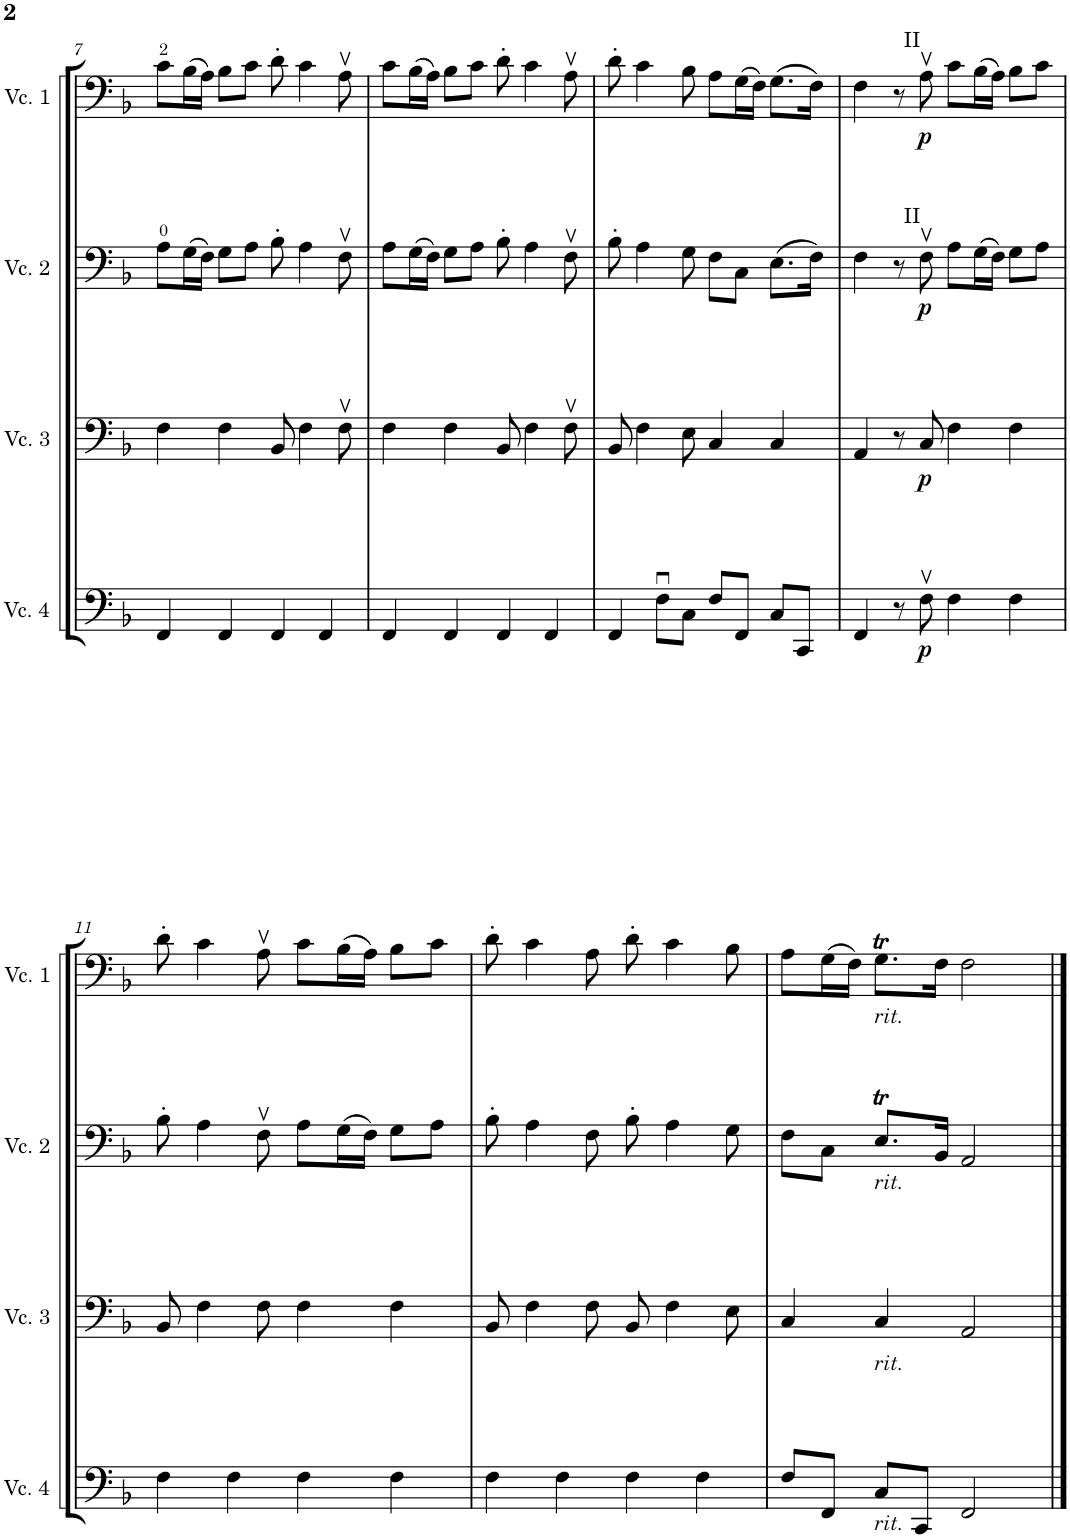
**kern	**dynam	**kern	**dynam	**kern	**dynam	**kern	**dynam
*part4	*part4	*part3	*part3	*part2	*part2	*part1	*part1
*staff4	*staff4	*staff3	*staff3	*staff2	*staff2	*staff1	*staff1
*I"Cello 4	*	*I"Cello 3	*	*I"Cello 2	*	*I"Cello 1	*
!!LO:PB:g=z
*clefF4	*	*clefF4	*	*clefF4	*	*clefF4	*
*k[b-]	*	*k[b-]	*	*k[b-]	*	*k[b-]	*
*M4/4	*	*M4/4	*	*M4/4	*	*M4/4	*
*met(c)	*	*met(c)	*	*met(c)	*	*met(c)	*
=7	=7	=7	=7	=7	=7	=7	=7
4FF/	.	4F\	.	8A\L	.	8c\L	.
.	.	.	.	(16G\L	.	(16B-\L	.
.	.	.	.	16F\JJ)	.	16A\JJ)	.
4FF/	.	4F\	.	8G\L	.	8B-\L	.
.	.	.	.	8A\J	.	8c\J	.
4FF/	.	8BB-/	.	8B-'\	.	8d'\	.
.	.	4F\	.	4A\	.	4c\	.
4FF/	.	.	.	.	.	.	.
.	.	8Fv\	.	8Fv\	.	8Av\	.
=8	=8	=8	=8	=8	=8	=8	=8
4FF/	.	4F\	.	8A\L	.	8c\L	.
.	.	.	.	(16G\L	.	(16B-\L	.
.	.	.	.	16F\JJ)	.	16A\JJ)	.
4FF/	.	4F\	.	8G\L	.	8B-\L	.
.	.	.	.	8A\J	.	8c\J	.
4FF/	.	8BB-/	.	8B-'\	.	8d'\	.
.	.	4F\	.	4A\	.	4c\	.
4FF/	.	.	.	.	.	.	.
.	.	8Fv\	.	8Fv\	.	8Av\	.
=9	=9	=9	=9	=9	=9	=9	=9
4FF/	.	8BB-/	.	8B-'\	.	8d'\	.
.	.	4F\	.	4A\	.	4c\	.
8Fu\L	.	.	.	.	.	.	.
8C\J	.	8E\	.	8G\	.	8B-\	.
8F/L	.	4C/	.	8F\L	.	8A\L	.
8FF/J	.	.	.	8C\J	.	(16G\L	.
.	.	.	.	.	.	16F\JJ)	.
8C/L	.	4C/	.	(8.E\L	.	(8.G\L	.
8CC/J	.	.	.	.	.	.	.
.	.	.	.	16F\Jk)	.	16F\Jk)	.
=10	=10	=10	=10	=10	=10	=10	=10
4FF/	.	4AA/	.	4F\	.	4F\	.
8r	.	8r	.	8r	.	8r	.
!	!	!	!	!	!	!LO:TX:a:t=II	!
!	!	!	!	!LO:TX:a:t=II	!	!	!
!	!LO:DY:b	!	!LO:DY:b	!	!LO:DY:b	!	!LO:DY:b
8Fv\	p	8C/	p	8Fv\	p	8Av\	p
4F\	.	4F\	.	8A\L	.	8c\L	.
.	.	.	.	(16G\L	.	(16B-\L	.
.	.	.	.	16F\JJ)	.	16A\JJ)	.
4F\	.	4F\	.	8G\L	.	8B-\L	.
.	.	.	.	8A\J	.	8c\J	.
!!LO:LB:g=z
=11	=11	=11	=11	=11	=11	=11	=11
4F\	.	8BB-/	.	8B-'\	.	8d'\	.
.	.	4F\	.	4A\	.	4c\	.
4F\	.	.	.	.	.	.	.
.	.	8F\	.	8Fv\	.	8Av\	.
4F\	.	4F\	.	8A\L	.	8c\L	.
.	.	.	.	(16G\L	.	(16B-\L	.
.	.	.	.	16F\JJ)	.	16A\JJ)	.
4F\	.	4F\	.	8G\L	.	8B-\L	.
.	.	.	.	8A\J	.	8c\J	.
=12	=12	=12	=12	=12	=12	=12	=12
4F\	.	8BB-/	.	8B-'\	.	8d'\	.
.	.	4F\	.	4A\	.	4c\	.
4F\	.	.	.	.	.	.	.
.	.	8F\	.	8F\	.	8A\	.
4F\	.	8BB-/	.	8B-'\	.	8d'\	.
.	.	4F\	.	4A\	.	4c\	.
4F\	.	.	.	.	.	.	.
.	.	8E\	.	8G\	.	8B-\	.
=13	=13	=13	=13	=13	=13	=13	=13
8F/L	.	4C/	.	8F\L	.	8A\L	.
8FF/J	.	.	.	8C\J	.	(16G\L	.
.	.	.	.	.	.	16F\JJ)	.
!	!	!	!	!	!	!LO:TX:b:i:t=rit.	!
!	!	!	!	!LO:TX:b:i:t=rit.	!	!	!
!	!	!LO:TX:b:i:t=rit.	!	!	!	!	!
!LO:TX:b:i:t=rit.	!	!	!	!	!	!	!
8C/L	.	4C/	.	8.Et/L	.	8.GT\L	.
8CC/J	.	.	.	.	.	.	.
.	.	.	.	16BB-/Jk	.	16F\Jk	.
2FF/	.	2AA/	.	2AA/	.	2F\	.
==	==	==	==	==	==	==	==
*-	*-	*-	*-	*-	*-	*-	*-
